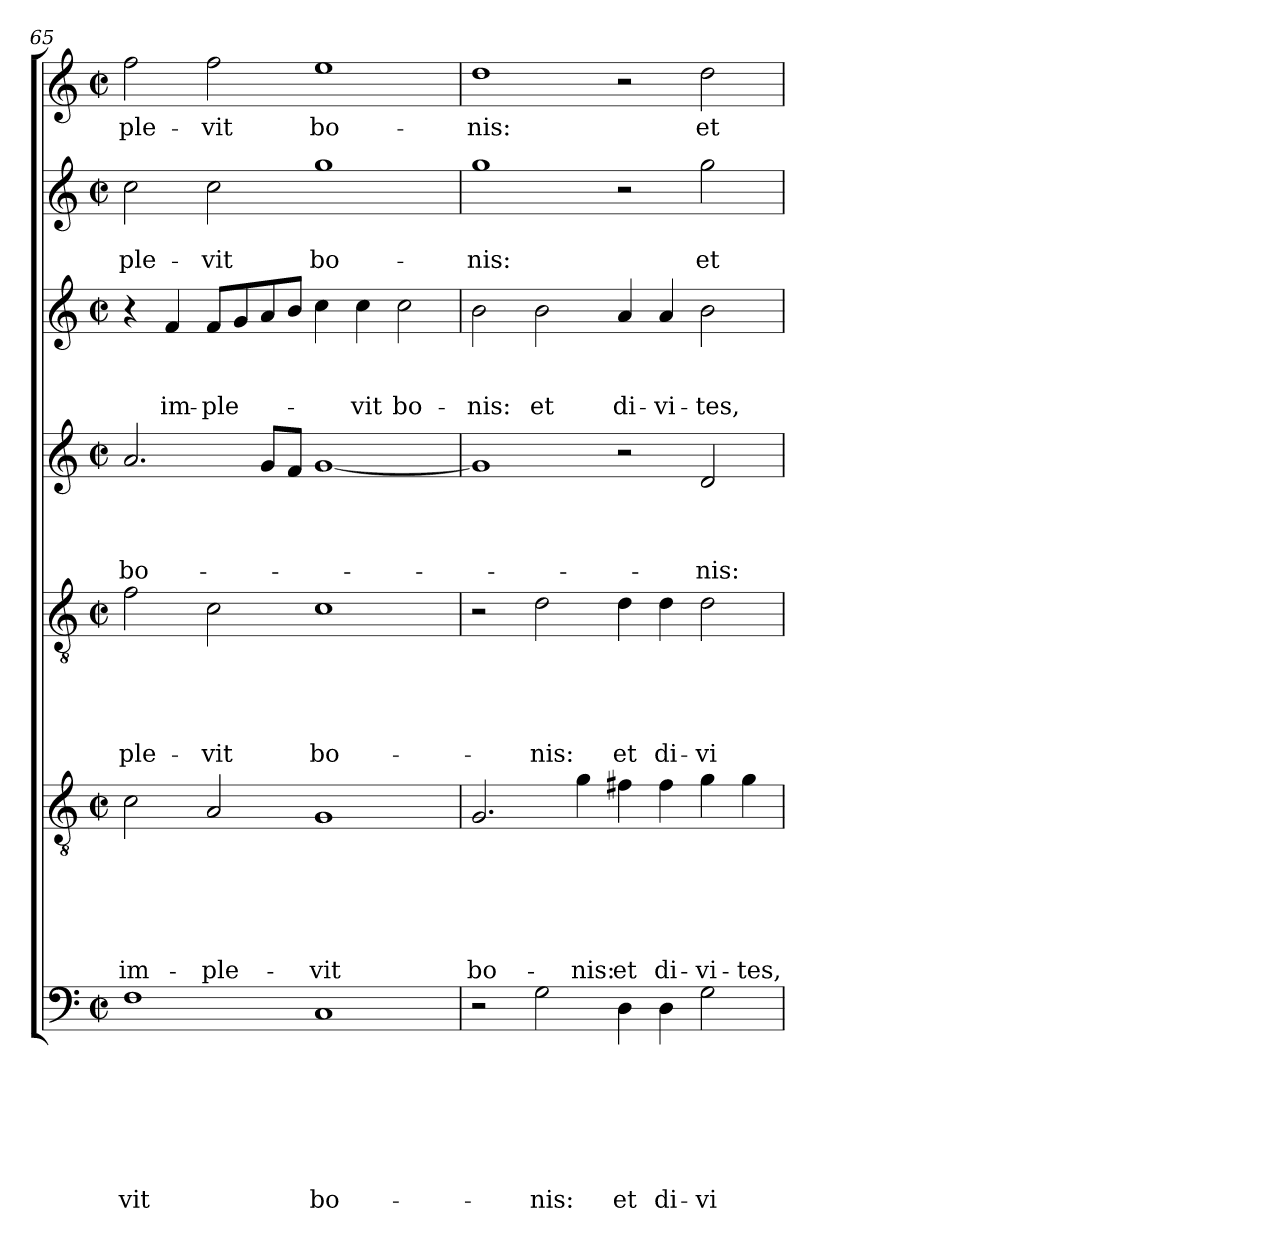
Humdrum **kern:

**kern	**text	**text	**text	**text	**text	**text	**text	**kern	**text	**text	**text	**text	**text	**text	**kern	**text	**text	**text	**text	**text	**kern	**text	**text	**text	**text	**kern	**text	**text	**text	**kern	**text	**text	**kern	**text
*part7	*part7	*part7	*part7	*part7	*part7	*part7	*part7	*part6	*part6	*part6	*part6	*part6	*part6	*part6	*part5	*part5	*part5	*part5	*part5	*part5	*part4	*part4	*part4	*part4	*part4	*part3	*part3	*part3	*part3	*part2	*part2	*part2	*part1	*part1
*staff7	*staff7	*staff7	*staff7	*staff7	*staff7	*staff7	*staff7	*staff6	*staff6	*staff6	*staff6	*staff6	*staff6	*staff6	*staff5	*staff5	*staff5	*staff5	*staff5	*staff5	*staff4	*staff4	*staff4	*staff4	*staff4	*staff3	*staff3	*staff3	*staff3	*staff2	*staff2	*staff2	*staff1	*staff1
*clefF4	*	*	*	*	*	*	*	*clefGv2	*	*	*	*	*	*	*clefGv2	*	*	*	*	*	*clefG2	*	*	*	*	*clefG2	*	*	*	*clefG2	*	*	*clefG2	*
*k[]	*	*	*	*	*	*	*	*k[]	*	*	*	*	*	*	*k[]	*	*	*	*	*	*k[]	*	*	*	*	*k[]	*	*	*	*k[]	*	*	*k[]	*
*C:	*	*	*	*	*	*	*	*C:	*	*	*	*	*	*	*C:	*	*	*	*	*	*C:	*	*	*	*	*C:	*	*	*	*C:	*	*	*C:	*
*M2/2	*	*	*	*	*	*	*	*M2/2	*	*	*	*	*	*	*M2/2	*	*	*	*	*	*M2/2	*	*	*	*	*M2/2	*	*	*	*M2/2	*	*	*M2/2	*
*met(c|)	*	*	*	*	*	*	*	*met(c|)	*	*	*	*	*	*	*met(c|)	*	*	*	*	*	*met(c|)	*	*	*	*	*met(c|)	*	*	*	*met(c|)	*	*	*met(c|)	*
=65	=65	=65	=65	=65	=65	=65	=65	=65	=65	=65	=65	=65	=65	=65	=65	=65	=65	=65	=65	=65	=65	=65	=65	=65	=65	=65	=65	=65	=65	=65	=65	=65	=65	=65
!	!	!	!	!	!	!	!LO:LY:b	!	!	!	!	!	!	!LO:LY:b	!	!	!	!	!	!LO:LY:b	!	!	!	!	!LO:LY:b	!	!	!	!	!	!	!LO:LY:b	!	!LO:LY:b
1F	.	.	.	.	.	.	-vit	2c\	.	.	.	.	.	im-	2f\	.	.	.	.	-ple-	2.a/	.	.	.	bo-	4r	.	.	.	2cc\	.	-ple-	2ff\	-ple-
!	!	!	!	!	!	!	!	!	!	!	!	!	!	!	!	!	!	!	!	!	!	!	!	!	!	!	!	!	!LO:LY:b	!	!	!	!	!
.	.	.	.	.	.	.	.	.	.	.	.	.	.	.	.	.	.	.	.	.	.	.	.	.	.	4f/	.	.	im-	.	.	.	.	.
!	!	!	!	!	!	!	!	!	!	!	!	!	!	!LO:LY:b	!	!	!	!	!	!LO:LY:b	!	!	!	!	!	!	!	!	!LO:LY:b	!	!	!LO:LY:b	!	!LO:LY:b
.	.	.	.	.	.	.	.	2A/	.	.	.	.	.	-ple-	2c\	.	.	.	.	-vit	.	.	.	.	.	8f/L	.	.	-ple-	2cc\	.	-vit	2ff\	-vit
.	.	.	.	.	.	.	.	.	.	.	.	.	.	.	.	.	.	.	.	.	.	.	.	.	.	8g/	.	.	.	.	.	.	.	.
.	.	.	.	.	.	.	.	.	.	.	.	.	.	.	.	.	.	.	.	.	8g/L	.	.	.	.	8a/	.	.	.	.	.	.	.	.
.	.	.	.	.	.	.	.	.	.	.	.	.	.	.	.	.	.	.	.	.	8f/J	.	.	.	.	8b/J	.	.	.	.	.	.	.	.
!	!	!	!	!	!	!	!LO:LY:b	!	!	!	!	!	!	!LO:LY:b	!	!	!	!	!	!LO:LY:b	!	!	!	!	!	!	!	!	!	!	!	!LO:LY:b	!	!LO:LY:b
1C	.	.	.	.	.	.	bo-	1G	.	.	.	.	.	-vit	1c	.	.	.	.	bo-	[<1g	.	.	.	.	4cc\	.	.	.	1gg	.	bo-	1ee	bo-
!	!	!	!	!	!	!	!	!	!	!	!	!	!	!	!	!	!	!	!	!	!	!	!	!	!	!	!	!	!LO:LY:b	!	!	!	!	!
.	.	.	.	.	.	.	.	.	.	.	.	.	.	.	.	.	.	.	.	.	.	.	.	.	.	4cc\	.	.	-vit	.	.	.	.	.
!	!	!	!	!	!	!	!	!	!	!	!	!	!	!	!	!	!	!	!	!	!	!	!	!	!	!	!	!	!LO:LY:b	!	!	!	!	!
.	.	.	.	.	.	.	.	.	.	.	.	.	.	.	.	.	.	.	.	.	.	.	.	.	.	2cc\	.	.	bo-	.	.	.	.	.
!!LO:LB:g=z
=66	=66	=66	=66	=66	=66	=66	=66	=66	=66	=66	=66	=66	=66	=66	=66	=66	=66	=66	=66	=66	=66	=66	=66	=66	=66	=66	=66	=66	=66	=66	=66	=66	=66	=66
!	!	!	!	!	!	!	!	!	!	!	!	!	!	!LO:LY:b	!	!	!	!	!	!	!	!	!	!	!	!	!	!	!LO:LY:b	!	!	!LO:LY:b	!	!LO:LY:b
2r	.	.	.	.	.	.	.	2.G/	.	.	.	.	.	bo-	2r	.	.	.	.	.	1g]	.	.	.	.	2b\	.	.	-nis:	1gg	.	-nis:	1dd	-nis:
!	!	!	!	!	!	!	!LO:LY:b	!	!	!	!	!	!	!	!	!	!	!	!	!LO:LY:b	!	!	!	!	!	!	!	!	!LO:LY:b	!	!	!	!	!
2G\	.	.	.	.	.	.	-nis:	.	.	.	.	.	.	.	2d\	.	.	.	.	-nis:	.	.	.	.	.	2b\	.	.	et	.	.	.	.	.
!	!	!	!	!	!	!	!	!	!	!	!	!	!	!LO:LY:b	!	!	!	!	!	!	!	!	!	!	!	!	!	!	!	!	!	!	!	!
.	.	.	.	.	.	.	.	4g\	.	.	.	.	.	-nis:	.	.	.	.	.	.	.	.	.	.	.	.	.	.	.	.	.	.	.	.
!	!	!	!	!	!	!	!LO:LY:b	!	!	!	!	!	!	!LO:LY:b	!	!	!	!	!	!LO:LY:b	!	!	!	!	!	!	!	!	!LO:LY:b	!	!	!	!	!
4D\	.	.	.	.	.	.	et	4f#X\	.	.	.	.	.	et	4d\	.	.	.	.	et	2r	.	.	.	.	4a/	.	.	di-	2r	.	.	2r	.
!	!	!	!	!	!	!	!LO:LY:b	!	!	!	!	!	!	!LO:LY:b	!	!	!	!	!	!LO:LY:b	!	!	!	!	!	!	!	!	!LO:LY:b	!	!	!	!	!
4D\	.	.	.	.	.	.	di-	4f#\	.	.	.	.	.	di-	4d\	.	.	.	.	di-	.	.	.	.	.	4a/	.	.	-vi-	.	.	.	.	.
!	!	!	!	!	!	!	!LO:LY:b	!	!	!	!	!	!	!LO:LY:b	!	!	!	!	!	!LO:LY:b	!	!	!	!	!LO:LY:b	!	!	!	!LO:LY:b	!	!	!LO:LY:b	!	!LO:LY:b
2G\	.	.	.	.	.	.	-vi-	4g\	.	.	.	.	.	-vi-	2d\	.	.	.	.	-vi-	2d/	.	.	.	-nis:	2b\	.	.	-tes,	2gg\	.	et	2dd\	et
!	!	!	!	!	!	!	!	!	!	!	!	!	!	!LO:LY:b	!	!	!	!	!	!	!	!	!	!	!	!	!	!	!	!	!	!	!	!
.	.	.	.	.	.	.	.	4g\	.	.	.	.	.	-tes,	.	.	.	.	.	.	.	.	.	.	.	.	.	.	.	.	.	.	.	.
=	=	=	=	=	=	=	=	=	=	=	=	=	=	=	=	=	=	=	=	=	=	=	=	=	=	=	=	=	=	=	=	=	=	=
*-	*-	*-	*-	*-	*-	*-	*-	*-	*-	*-	*-	*-	*-	*-	*-	*-	*-	*-	*-	*-	*-	*-	*-	*-	*-	*-	*-	*-	*-	*-	*-	*-	*-	*-
